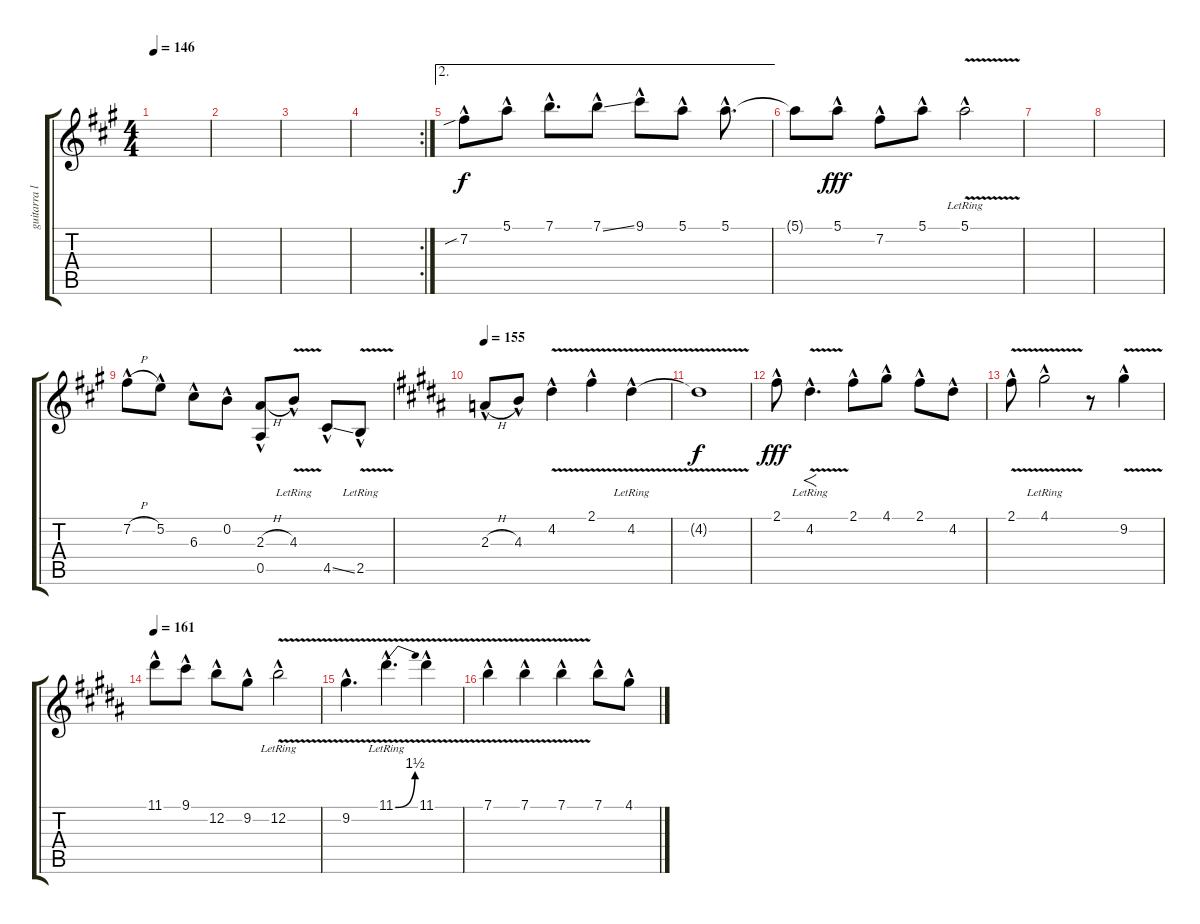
\track ("guitarra lider" "guitarra l") {instrument acousticguitarsteel}
\staff {score tabs}
\tuning (E4 B3 G3 D3 A2 E2) {hide}
\ts (4 4)
\tempo 146
\clef g2
\ks a
|
|
|
\rc 2
|
\ae 2
7.2{sib hac}.8 5.1{hac}.8 7.1{hac}.8{d} 7.1{ss hac}.8 9.1{hac}.8 5.1{hac}.8 5.1{hac}.8{d} |
5.1{t}.8{dy f} 5.1{hac}.8{dy fff} 7.2{hac}.8 5.1{hac}.8 5.1{v hac lr}.2 |
|
|
7.2{h hac}.8 5.2{hac}.8 6.3{hac}.8 0.2{hac}.8 (2.3{h hac} 0.5).8 4.3{v hac lr}.8 4.5{ss hac}.8 2.5{v hac lr}.8 |
\tempo 155
\ks b
2.3{h hac}.8{volume 12 balance 8 instrument acousticguitarsteel} 4.3{hac}.8 4.2{v hac}.4 2.1{v hac}.4 4.2{v hac lr}.4 |
4.2{t}.1{dy f} |
2.1{hac}.8{dy fff} 4.2{v hac lr}.4{f d} 2.1{hac}.8 4.1{hac}.8 2.1{hac}.8 4.2{hac}.8 |
2.1{v hac}.8 4.1{v hac lr}.2 r.8 9.2{v hac}.4 |
\tempo 161
11.1{hac}.8 9.1{hac}.8 12.2{hac}.8 9.2{hac}.8 12.2{v hac lr}.2 |
9.2{v hac}.4{d} 11.1{be (bend 0 0 60 6) v hac lr}.4{d} 11.1{v hac}.4 |
7.1{v hac}.4 7.1{v hac}.4 7.1{v hac}.4 7.1{hac}.8 4.1{hac}.8
